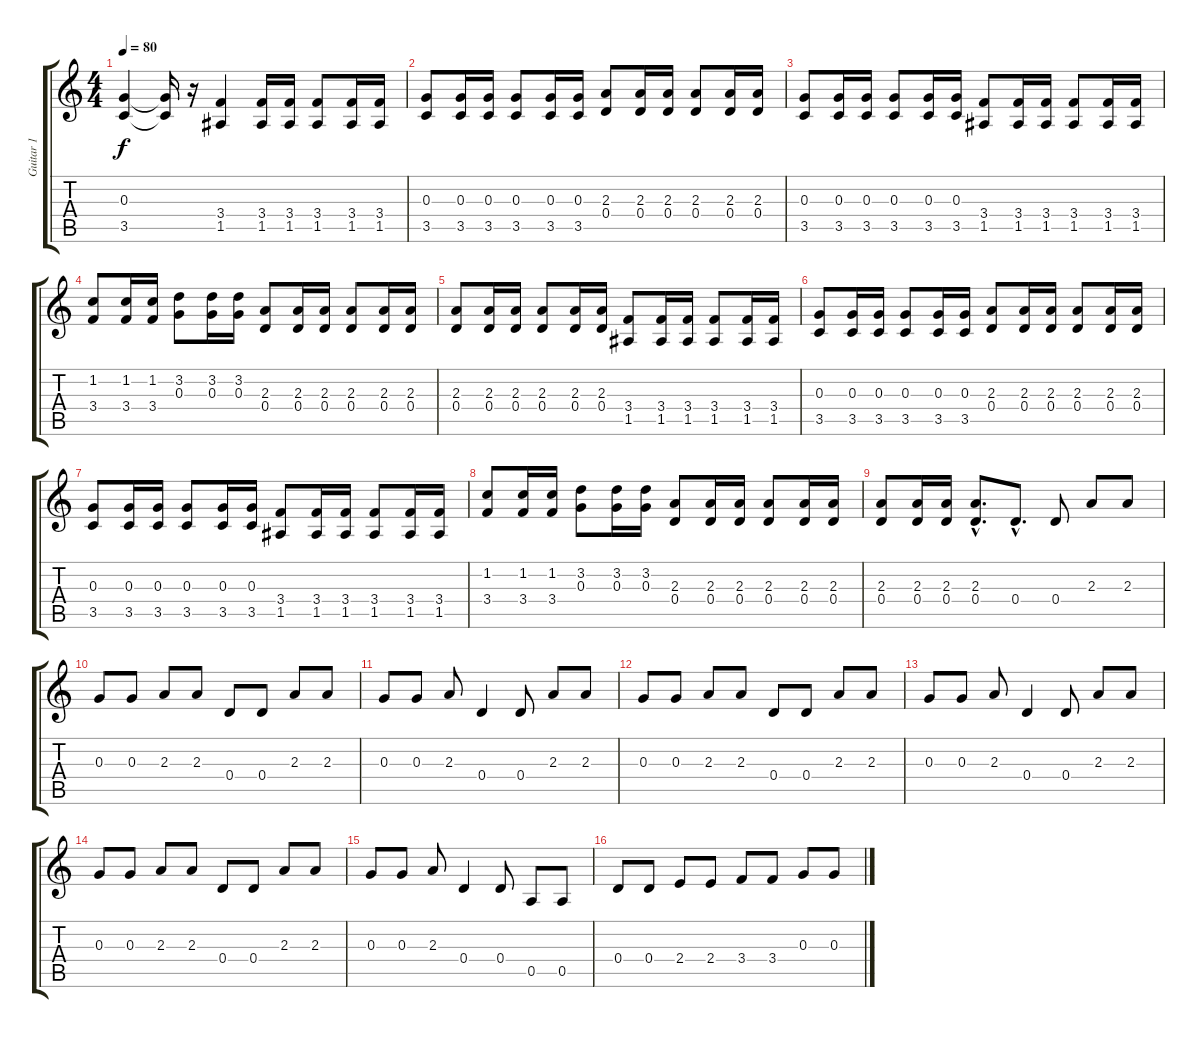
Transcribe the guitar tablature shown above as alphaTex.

\track ("Guitar 1" "Guitar 1") {instrument distortionguitar}
\staff {score tabs}
\tuning (E4 B3 G3 D3 A2 E2) {hide}
\ts (4 4)
\tempo 80
\clef g2
\ks c
(0.3{t} 3.5{t}).4{dy f} (0.3{t} 3.5{t}).16 r.16 (3.4 1.5).4 (3.4 1.5).16 (3.4 1.5).16 (3.4 1.5).8 (3.4 1.5).16 (3.4 1.5).16 |
(0.3 3.5).8 (0.3 3.5).16 (0.3 3.5).16 (0.3 3.5).8 (0.3 3.5).16 (0.3 3.5).16 (2.3 0.4).8 (2.3 0.4).16 (2.3 0.4).16 (2.3 0.4).8 (2.3 0.4).16 (2.3 0.4).16 |
(0.3 3.5).8 (0.3 3.5).16 (0.3 3.5).16 (0.3 3.5).8 (0.3 3.5).16 (0.3 3.5).16 (3.4 1.5).8 (3.4 1.5).16 (3.4 1.5).16 (3.4 1.5).8 (3.4 1.5).16 (3.4 1.5).16 |
(1.2 3.4).8 (1.2 3.4).16 (1.2 3.4).16 (3.2 0.3).8 (3.2 0.3).16 (3.2 0.3).16 (2.3 0.4).8 (2.3 0.4).16 (2.3 0.4).16 (2.3 0.4).8 (2.3 0.4).16 (2.3 0.4).16 |
(2.3 0.4).8 (2.3 0.4).16 (2.3 0.4).16 (2.3 0.4).8 (2.3 0.4).16 (2.3 0.4).16 (3.4 1.5).8 (3.4 1.5).16 (3.4 1.5).16 (3.4 1.5).8 (3.4 1.5).16 (3.4 1.5).16 |
(0.3 3.5).8 (0.3 3.5).16 (0.3 3.5).16 (0.3 3.5).8 (0.3 3.5).16 (0.3 3.5).16 (2.3 0.4).8 (2.3 0.4).16 (2.3 0.4).16 (2.3 0.4).8 (2.3 0.4).16 (2.3 0.4).16 |
(0.3 3.5).8 (0.3 3.5).16 (0.3 3.5).16 (0.3 3.5).8 (0.3 3.5).16 (0.3 3.5).16 (3.4 1.5).8 (3.4 1.5).16 (3.4 1.5).16 (3.4 1.5).8 (3.4 1.5).16 (3.4 1.5).16 |
(1.2 3.4).8 (1.2 3.4).16 (1.2 3.4).16 (3.2 0.3).8 (3.2 0.3).16 (3.2 0.3).16 (2.3 0.4).8 (2.3 0.4).16 (2.3 0.4).16 (2.3 0.4).8 (2.3 0.4).16 (2.3 0.4).16 |
(2.3 0.4).8 (2.3 0.4).16 (2.3 0.4).16 (2.3{hac} 0.4{hac}).8{d} 0.4{hac}.8{d} 0.4.8 2.3.8 2.3.8 |
0.3.8 0.3.8 2.3.8 2.3.8 0.4.8 0.4.8 2.3.8 2.3.8 |
0.3.8 0.3.8 2.3.8 0.4.4 0.4.8 2.3.8 2.3.8 |
0.3.8 0.3.8 2.3.8 2.3.8 0.4.8 0.4.8 2.3.8 2.3.8 |
0.3.8 0.3.8 2.3.8 0.4.4 0.4.8 2.3.8 2.3.8 |
0.3.8 0.3.8 2.3.8 2.3.8 0.4.8 0.4.8 2.3.8 2.3.8 |
0.3.8 0.3.8 2.3.8 0.4.4 0.4.8 0.5.8 0.5.8 |
0.4.8 0.4.8 2.4.8 2.4.8 3.4.8 3.4.8 0.3.8 0.3.8
